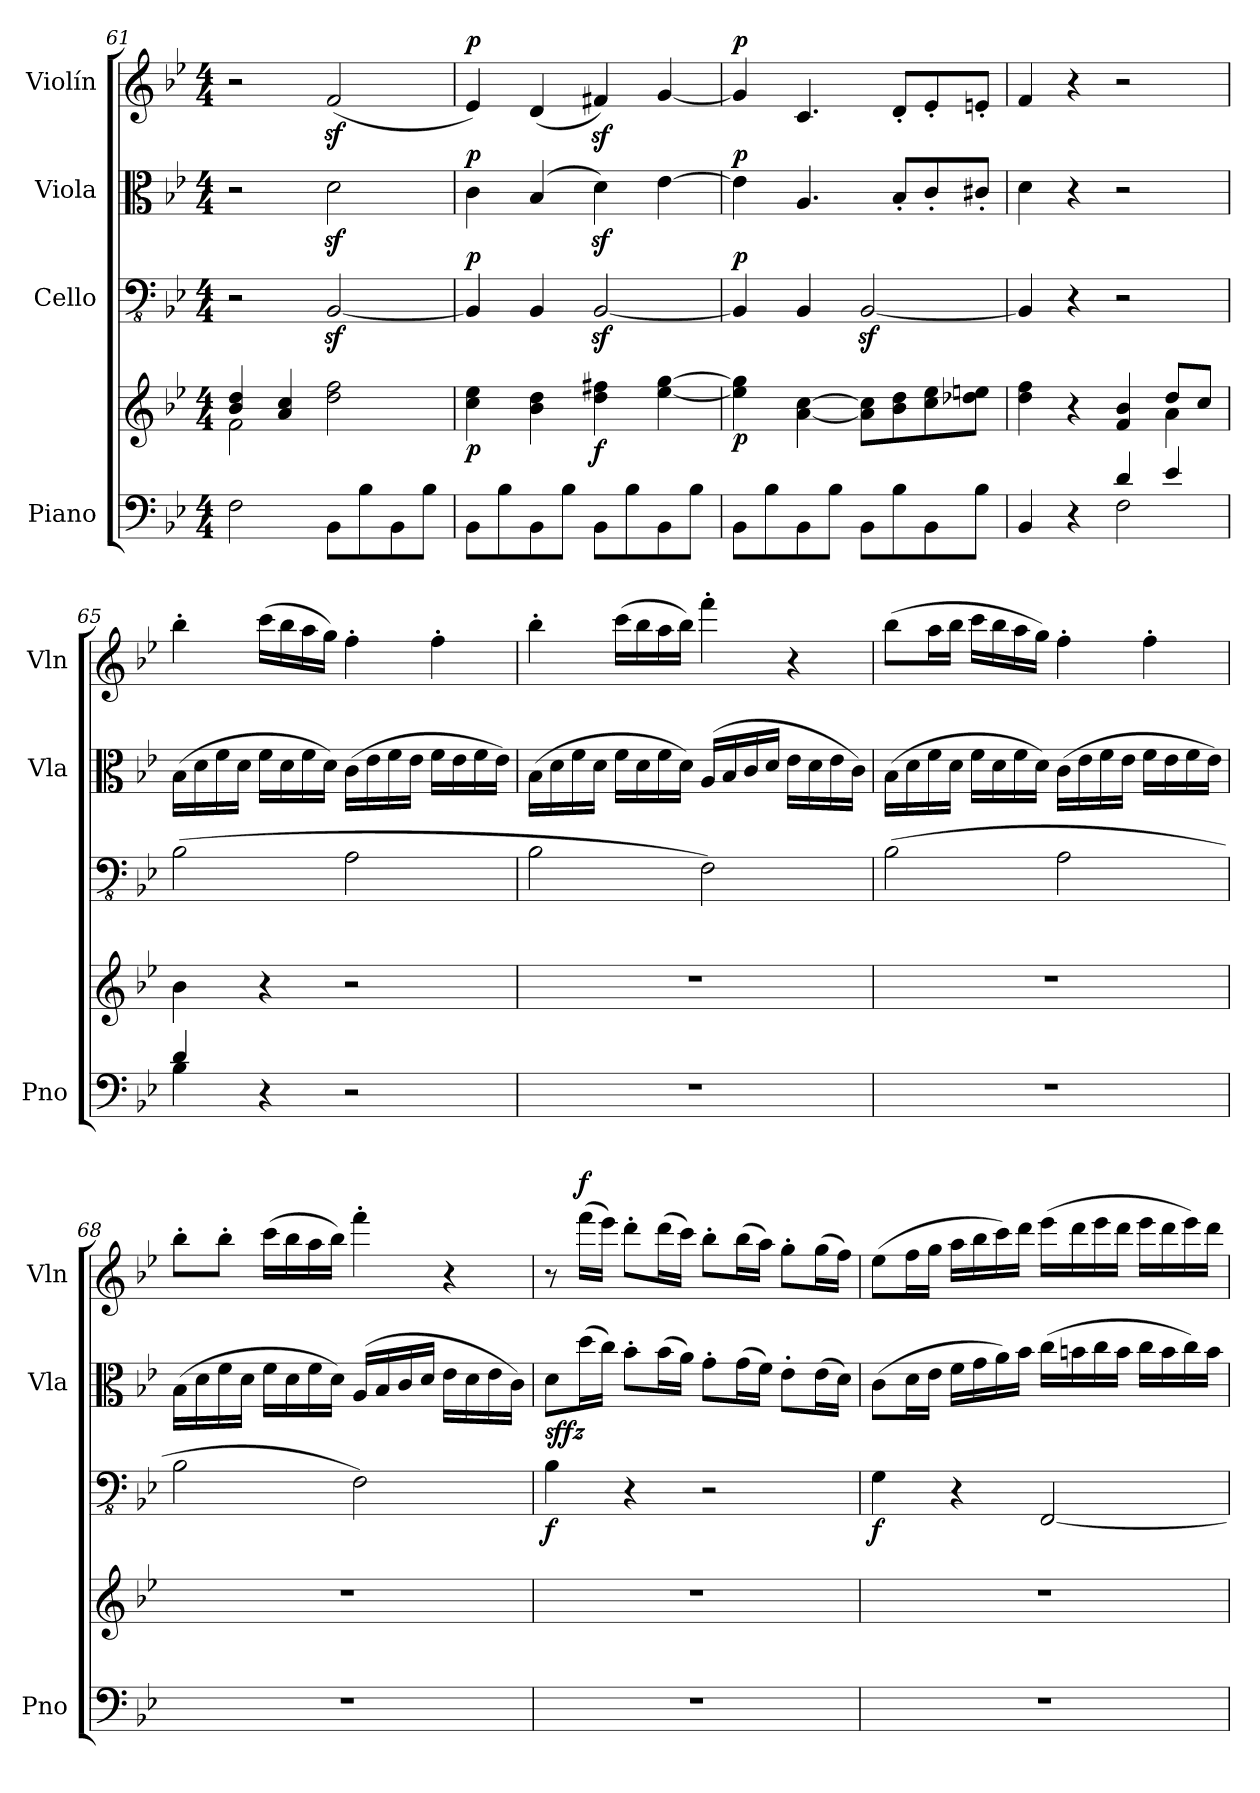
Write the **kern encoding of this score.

**kern	**kern	**dynam	**kern	**dynam	**kern	**dynam	**kern	**dynam
*part4	*part4	*part4	*part3	*part3	*part2	*part2	*part1	*part1
*staff5	*staff4	*staff4/5	*staff3	*staff3	*staff2	*staff2	*staff1	*staff1
*I"Piano	*	*	*I"Cello	*	*I"Viola	*	*I"Violín	*
*I'Pno	*	*	*	*	*I'Vla	*	*I'Vln	*
*clefF4	*clefG2	*	*clefFv4	*	*clefC3	*	*clefG2	*
*k[b-e-]	*k[b-e-]	*	*k[b-e-]	*	*k[b-e-]	*	*k[b-e-]	*
*M4/4	*M4/4	*	*M4/4	*	*M4/4	*	*M4/4	*
=61	=61	=61	=61	=61	=61	=61	=61	=61
*	*^	*	*	*	*	*	*	*
2F\	4b-/ 4dd/	2f\	.	2r	.	2r	.	2r	.
.	4a/ 4cc/	.	.	.	.	.	.	.	.
!	!	!	!LO:DY:b=2	!	!	!	!	!	!
!	!	!	!LO:DY:n=1:b	!	!	!	!	!	!
8BB-\L	2dd\ 2ff\	2ryy	mp sf	[2BBB-z>/	.	2dz>\	.	(<2fz>/	.
8B-\	.	.	.	.	.	.	.	.	.
8BB-\	.	.	.	.	.	.	.	.	.
8B-\J	.	.	.	.	.	.	.	.	.
*	*v	*v	*	*	*	*	*	*	*
=62	=62	=62	=62	=62	=62	=62	=62	=62
!	!	!LO:DY:b	!	!LO:DY:a	!	!LO:DY:a	!	!LO:DY:a
8BB-\L	4cc\ 4ee-\	p	4BBB-/]	p	4c\	p	4e-/)	p
8B-\	.	.	.	.	.	.	.	.
8BB-\	4b-\ 4dd\	.	4BBB-/	.	(>4B-/	.	(<4d/	.
8B-\J	.	.	.	.	.	.	.	.
!	!	!LO:DY:b	!	!	!	!	!	!
8BB-\L	4dd\ 4ff#X\	f	[2BBB-z>/	.	4dz>\)	.	4f#Xz</)	.
8B-\	.	.	.	.	.	.	.	.
8BB-\	[4ee-\ [4gg\	.	.	.	[4e-\	.	[4g/	.
8B-\J	.	.	.	.	.	.	.	.
=63	=63	=63	=63	=63	=63	=63	=63	=63
!	!	!LO:DY:b	!	!LO:DY:a	!	!LO:DY:a	!	!LO:DY:a
8BB-\L	4ee-\] 4gg\]	p	4BBB-/]	p	4e-\]	p	4g/]	p
8B-\	.	.	.	.	.	.	.	.
8BB-\	[4a\ [4cc\	.	4BBB-/	.	4.A/	.	4.c/	.
8B-\J	.	.	.	.	.	.	.	.
8BB-\L	8a\] 8cc\]L	.	[2BBB-z</	.	.	.	.	.
8B-\	8b-\ 8dd\	.	.	.	8B-'/L	.	8d'/L	.
8BB-\	8cc\ 8ee-\	.	.	.	8c'/	.	8e-'/	.
8B-\J	8dd-X\ 8een\J	.	.	.	8c#X'/J	.	8en'/J	.
=64	=64	=64	=64	=64	=64	=64	=64	=64
*^	*^	*	*	*	*	*	*	*
4BB-/	2ryy	4dd\ 4ff\	2.ryy	.	4BBB-/]	.	4d\	.	4f/	.
4r	.	4r	.	.	4r	.	4r	.	4r	.
4d/	2F\	4f/ 4b-/	.	.	2r	.	2r	.	2r	.
4e-/	.	8dd/L	4a\	.	.	.	.	.	.	.
.	.	8cc/J	.	.	.	.	.	.	.	.
*	*	*v	*v	*	*	*	*	*	*	*
=65	=65	=65	=65	=65	=65	=65	=65	=65	=65
4d/	4B-\	4b-\	.	(>2BB-\	.	(>16B-\LL	.	4bb-'\	.
.	.	.	.	.	.	16d\	.	.	.
.	.	.	.	.	.	16f\	.	.	.
.	.	.	.	.	.	16d\JJ	.	.	.
4r	2.ryy	4r	.	.	.	16f\LL	.	(>16ccc\LL	.
.	.	.	.	.	.	16d\	.	16bb-\	.
.	.	.	.	.	.	16f\	.	16aa\	.
.	.	.	.	.	.	16d\JJ)	.	16gg\JJ)	.
2r	.	2r	.	2AA\	.	(>16c\LL	.	4ff'\	.
.	.	.	.	.	.	16e-\	.	.	.
.	.	.	.	.	.	16f\	.	.	.
.	.	.	.	.	.	16e-\JJ	.	.	.
.	.	.	.	.	.	16f\LL	.	4ff'\	.
.	.	.	.	.	.	16e-\	.	.	.
.	.	.	.	.	.	16f\	.	.	.
.	.	.	.	.	.	16e-\JJ)	.	.	.
*v	*v	*	*	*	*	*	*	*	*
=66	=66	=66	=66	=66	=66	=66	=66	=66
1r	1r	.	2BB-\	.	(>16B-\LL	.	4bb-'\	.
.	.	.	.	.	16d\	.	.	.
.	.	.	.	.	16f\	.	.	.
.	.	.	.	.	16d\JJ	.	.	.
.	.	.	.	.	16f\LL	.	(>16ccc\LL	.
.	.	.	.	.	16d\	.	16bb-\	.
.	.	.	.	.	16f\	.	16aa\	.
.	.	.	.	.	16d\JJ)	.	16bb-\JJ)	.
.	.	.	2FF\)	.	(>16A/LL	.	4fff'\	.
.	.	.	.	.	16B-/	.	.	.
.	.	.	.	.	16c/	.	.	.
.	.	.	.	.	16d/JJ	.	.	.
.	.	.	.	.	16e-\LL	.	4r	.
.	.	.	.	.	16d\	.	.	.
.	.	.	.	.	16e-\	.	.	.
.	.	.	.	.	16c\JJ)	.	.	.
=67	=67	=67	=67	=67	=67	=67	=67	=67
1r	1r	.	(>2BB-\	.	(>16B-\LL	.	(>8bb-\L	.
.	.	.	.	.	16d\	.	.	.
.	.	.	.	.	16f\	.	16aa\L	.
.	.	.	.	.	16d\JJ	.	16bb-\JJ	.
.	.	.	.	.	16f\LL	.	16ccc\LL	.
.	.	.	.	.	16d\	.	16bb-\	.
.	.	.	.	.	16f\	.	16aa\	.
.	.	.	.	.	16d\JJ)	.	16gg\JJ)	.
.	.	.	2AA\	.	(>16c\LL	.	4ff'\	.
.	.	.	.	.	16e-\	.	.	.
.	.	.	.	.	16f\	.	.	.
.	.	.	.	.	16e-\JJ	.	.	.
.	.	.	.	.	16f\LL	.	4ff'\	.
.	.	.	.	.	16e-\	.	.	.
.	.	.	.	.	16f\	.	.	.
.	.	.	.	.	16e-\JJ)	.	.	.
!!LO:PB:g=z
=68	=68	=68	=68	=68	=68	=68	=68	=68
1r	1r	.	2BB-\	.	(>16B-\LL	.	8bb-'\L	.
.	.	.	.	.	16d\	.	.	.
.	.	.	.	.	16f\	.	8bb-'\J	.
.	.	.	.	.	16d\JJ	.	.	.
.	.	.	.	.	16f\LL	.	(>16ccc\LL	.
.	.	.	.	.	16d\	.	16bb-\	.
.	.	.	.	.	16f\	.	16aa\	.
.	.	.	.	.	16d\JJ)	.	16bb-\JJ)	.
.	.	.	2FF\)	.	(>16A/LL	.	4fff'\	.
.	.	.	.	.	16B-/	.	.	.
.	.	.	.	.	16c/	.	.	.
.	.	.	.	.	16d/JJ	.	.	.
.	.	.	.	.	16e-\LL	.	4r	.
.	.	.	.	.	16d\	.	.	.
.	.	.	.	.	16e-\	.	.	.
.	.	.	.	.	16c\JJ)	.	.	.
=69	=69	=69	=69	=69	=69	=69	=69	=69
!	!	!	!	!LO:DY:b	!	!LO:DY:b	!	!
1r	1r	.	4BB-\	f	8d\L	sffz	8r	.
!	!	!	!	!	!	!	!	!LO:DY:a
.	.	.	.	.	(>16dd\L	.	(>16fff\LL	f
.	.	.	.	.	16cc\JJ)	.	16eee-\JJ)	.
.	.	.	4r	.	8b-'\L	.	8ddd'\L	.
.	.	.	.	.	(>16b-\L	.	(>16ddd\L	.
.	.	.	.	.	16a\JJ)	.	16ccc\JJ)	.
.	.	.	2r	.	8g'\L	.	8bb-'\L	.
.	.	.	.	.	(>16g\L	.	(>16bb-\L	.
.	.	.	.	.	16f\JJ)	.	16aa\JJ)	.
.	.	.	.	.	8e-'\L	.	8gg'\L	.
.	.	.	.	.	(>16e-\L	.	(>16gg\L	.
.	.	.	.	.	16d\JJ)	.	16ff\JJ)	.
=70	=70	=70	=70	=70	=70	=70	=70	=70
!	!	!	!	!LO:DY:b	!	!	!	!
1r	1r	.	4GG\	f	(>8c\L	.	(>8ee-\L	.
.	.	.	.	.	16d\L	.	16ff\L	.
.	.	.	.	.	16e-\JJ	.	16gg\JJ	.
.	.	.	4r	.	16f\LL	.	16aa\LL	.
.	.	.	.	.	16g\	.	16bb-\	.
.	.	.	.	.	16a\)	.	16ccc\)	.
.	.	.	.	.	16b-\JJ	.	16ddd\JJ	.
.	.	.	[2FFF/	.	(>16cc\LL	.	(>16eee-\LL	.
.	.	.	.	.	16bn\	.	16ddd\	.
.	.	.	.	.	16cc\	.	16eee-\	.
.	.	.	.	.	16b\JJ	.	16ddd\JJ	.
.	.	.	.	.	16cc\LL	.	16eee-\LL	.
.	.	.	.	.	16b\	.	16ddd\	.
.	.	.	.	.	16cc\)	.	16eee-\)	.
.	.	.	.	.	16b\JJ	.	16ddd\JJ	.
=	=	=	=	=	=	=	=	=
*-	*-	*-	*-	*-	*-	*-	*-	*-
